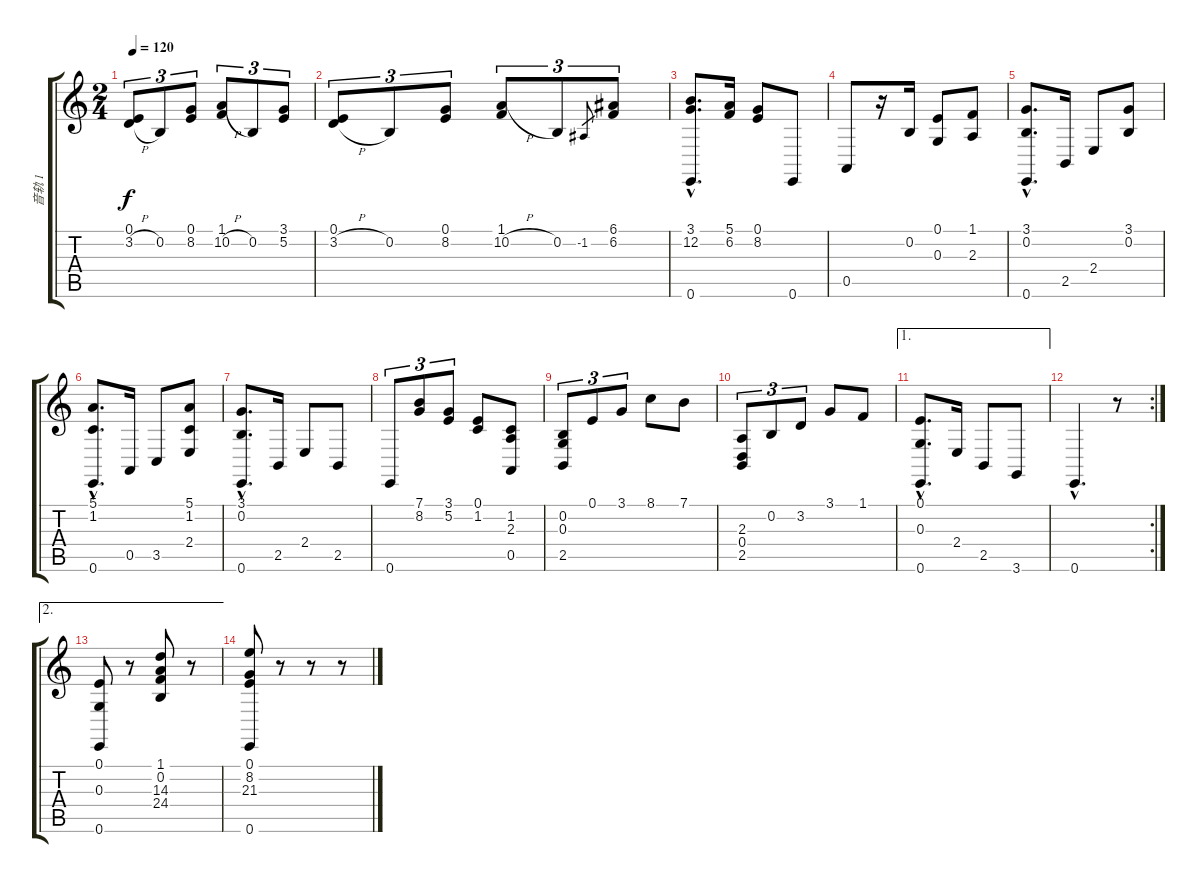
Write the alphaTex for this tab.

\track ("音轨 1" "音轨 1") {instrument acousticgrandpiano}
\staff {score tabs}
\tuning (E4 B3 G3 D3 A2 E2) {hide}
\ts (2 4)
\tempo 120
\clef g2
\ks c
(0.1 3.2{h}).8{tu (3 2) dy f} 0.2.8{tu (3 2)} (0.1 8.2).8{tu (3 2)} (1.1 10.2{h}).8{tu (3 2)} 0.2.8{tu (3 2)} (3.1 5.2).8{tu (3 2)} |
(0.1 3.2{h}).8{tu (3 2)} 0.2.8{tu (3 2)} (0.1 8.2).8{tu (3 2)} (1.1 10.2{h}).8{tu (3 2)} 0.2.8{tu (3 2)} -1.2.8{gr} (6.1 6.2).8{tu (3 2)} |
(3.1{hac} 12.2{hac} 0.6{hac}).8{d} (5.1 6.2).16 (0.1 8.2).8 0.6.8 |
0.5.8 r.16 0.2.16 (0.1 0.3).8 (1.1 2.3).8 |
(3.1{hac} 0.2{hac} 0.6{hac}).8{d} 2.5.16 2.4.8 (3.1 0.2).8 |
(5.1{hac} 1.2{hac} 0.6{hac}).8{d} 0.5.16 3.5.8 (5.1 1.2 2.4).8 |
(3.1{hac} 0.2{hac} 0.6{hac}).8{d} 2.5.16 2.4.8 2.5.8 |
0.6.8{tu (3 2)} (7.1 8.2).8{tu (3 2)} (3.1 5.2).8{tu (3 2)} (0.1 1.2).8 (1.2 2.3 0.5).8 |
(0.2 0.3 2.5).8{tu (3 2)} 0.1.8{tu (3 2)} 3.1.8{tu (3 2)} 8.1.8 7.1.8 |
(2.3 0.4 2.5).8{tu (3 2)} 0.2.8{tu (3 2)} 3.2.8{tu (3 2)} 3.1.8 1.1.8 |
\ae 1
(0.1{hac} 0.3{hac} 0.6{hac}).8{d} 2.4.16 2.5.8 3.6.8 |
\rc 2
0.6{hac}.4{d} r.8 |
\ae 2
(0.1 0.3 0.6).8 r.8 (1.1 0.2 14.3 24.4).8 r.8 |
(0.1 8.2 21.3 0.6).8 r.8 r.8 r.8
